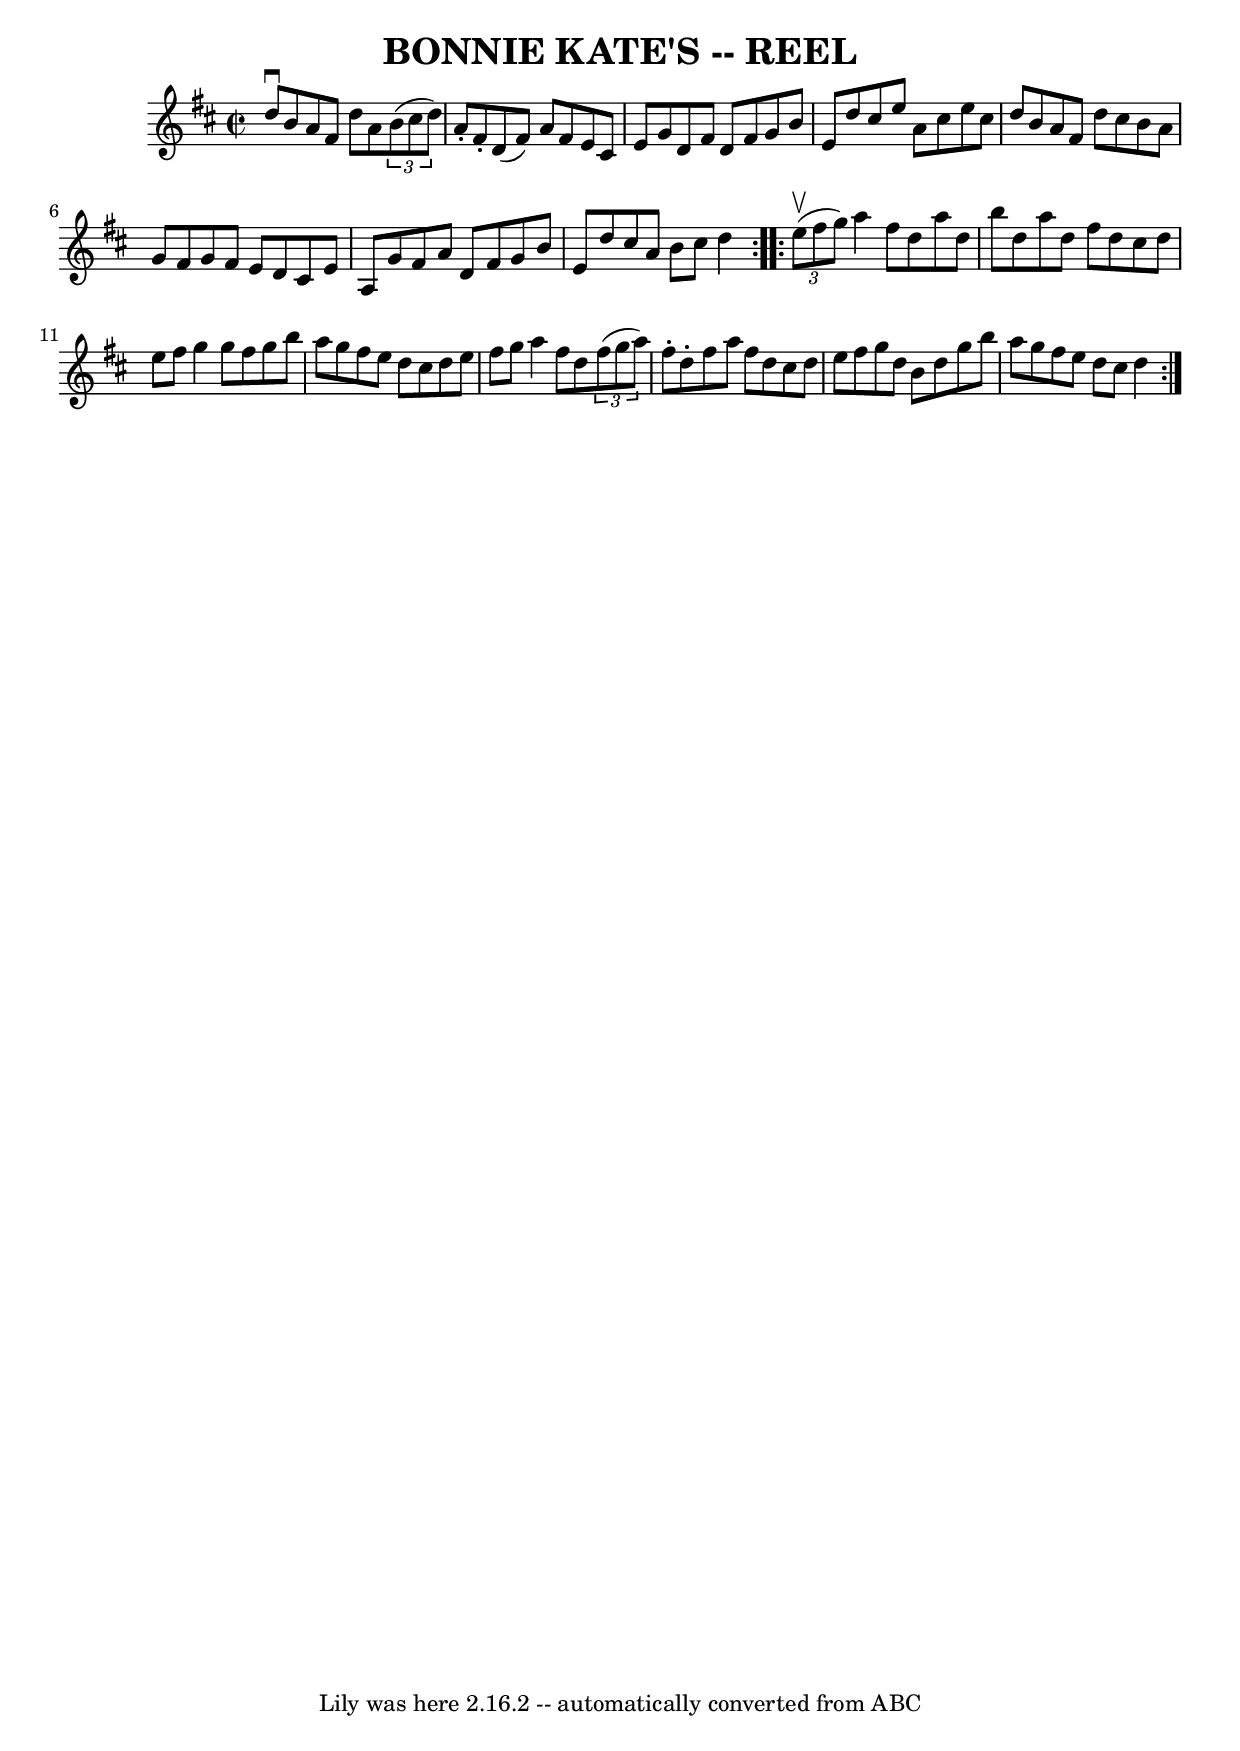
\version "2.16.2"
\include "Mammoth.ily"
\header {
  %% book = "Ryan's Mammoth Collection of Fiddle Tunes"
  crossRefNumber = "1"
  footnotes = ""
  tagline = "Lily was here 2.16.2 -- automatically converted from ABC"
  title = "BONNIE KATE'S -- REEL"

}
voicedefault =  {



  \repeat volta 2 {

    \override Staff.TimeSignature #'style = #'C
    \time 2/2 
    \key d \major d''8^\downbow b'8        |
    a'8 fis'8  
    d''8 a'8    \times 2/3 { b'8 (cis''8 d''8) 
			   } a'8 -. fis'8 
    -.   |
    d'8 (fis'8) a'8 fis'8 e'8 cis'8 e'8 g'8  
    |
    d'8 fis'8 d'8 fis'8 g'8 b'8 e'8 d''8    
    |
    cis''8 e''8 a'8 cis''8 e''8 cis''8 d''8 b'8     
    |
    a'8 fis'8 d''8 cis''8 b'8 a'8 g'8 fis'8    
    |
    g'8 fis'8 e'8 d'8 cis'8 e'8 a8 g'8    |
    
    fis'8 a'8 d'8 fis'8 g'8 b'8 e'8 d''8    |
    cis''8 
    a'8 b'8 cis''8 d''4    
  }     
  \repeat volta 2 {
    \times 2/3 {   
      e''8 (^\upbow fis''8 g''8) 
    }       |
    a''4 fis''8 d''8    
    a''8 d''8 b''8 d''8    |
    a''8 d''8 fis''8 d''8    
    cis''8 d''8 e''8 fis''8    |
    g''4 g''8 fis''8 g''8   
    b''8 a''8 g''8    |
    fis''8 e''8 d''8 cis''8 d''8    
    e''8 fis''8 g''8        |
    a''4 fis''8 d''8    \times 2/3 { 
      fis''8 (g''8 a''8) 
    } fis''8 -. d''8 -.   |
    fis''8    
    a''8 fis''8 d''8 cis''8 d''8 e''8 fis''8    |
    g''8   
    d''8 b'8 d''8 g''8 b''8 a''8 g''8    |
    fis''8    
    e''8 d''8 cis''8 d''4    
  }   

}

\score{
  <<

    \context Staff="default"
    {
      \voicedefault 
      
    }

  >>
  \layout {
    
  }
  \midi {
  }

}
